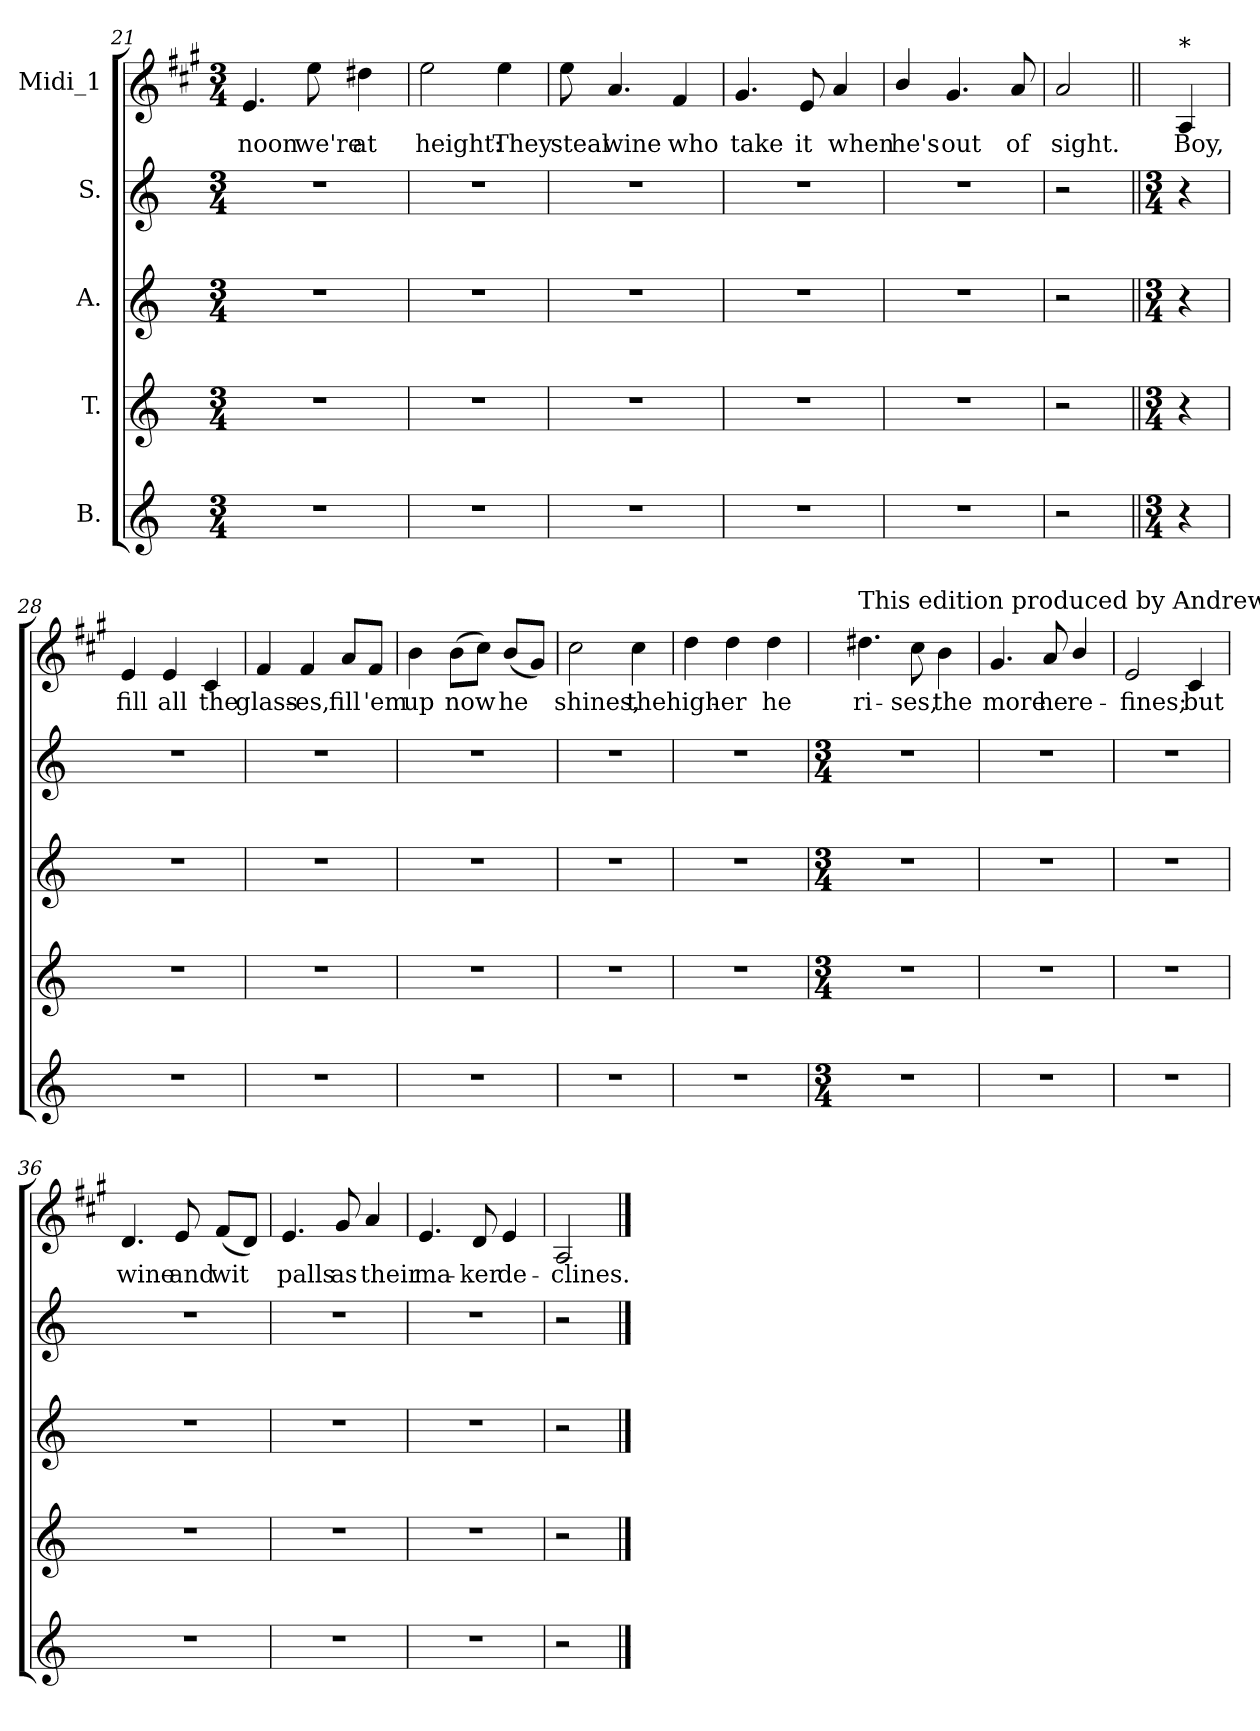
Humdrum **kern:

**kern	**kern	**kern	**kern	**kern	**text
*part5	*part4	*part3	*part2	*part1	*part1
*staff5	*staff4	*staff3	*staff2	*staff1	*staff1
*I"B.	*I"T.	*I"A.	*I"S.	*I"Midi_1	*
*clefG2	*clefG2	*clefG2	*clefG2	*clefG2	*
*k[]	*k[]	*k[]	*k[]	*k[f#c#g#]	*
*	*	*	*	*A:	*
*M3/4	*M3/4	*M3/4	*M3/4	*M3/4	*
=21	=21	=21	=21	=21	=21
!	!	!	!	!	!LO:LY:b
2.r	2.r	2.r	2.r	4.e/	noon
!	!	!	!	!	!LO:LY:b
.	.	.	.	8ee\	we're
!	!	!	!	!	!LO:LY:b
.	.	.	.	4dd#X\	at
=22	=22	=22	=22	=22	=22
!	!	!	!	!	!LO:LY:b
2.r	2.r	2.r	2.r	2ee\	height:
!	!	!	!	!	!LO:LY:b
.	.	.	.	4ee\	They
=23	=23	=23	=23	=23	=23
!	!	!	!	!	!LO:LY:b
2.r	2.r	2.r	2.r	8ee\	steal
!	!	!	!	!	!LO:LY:b
.	.	.	.	4.a/	wine
!	!	!	!	!	!LO:LY:b
.	.	.	.	4f#/	who
=24	=24	=24	=24	=24	=24
!	!	!	!	!	!LO:LY:b
2.r	2.r	2.r	2.r	4.g#/	take
!	!	!	!	!	!LO:LY:b
.	.	.	.	8e/	it
!	!	!	!	!	!LO:LY:b
.	.	.	.	4a/	when
=25	=25	=25	=25	=25	=25
!	!	!	!	!	!LO:LY:b
2.r	2.r	2.r	2.r	4b/	he's
!	!	!	!	!	!LO:LY:b
.	.	.	.	4.g#/	out
!	!	!	!	!	!LO:LY:b
.	.	.	.	8a/	of
=26	=26	=26	=26	=26	=26
!	!	!	!	!	!LO:LY:b
2r	2r	2r	2r	2a/	sight.
!!LO:PB:g=z
=27||	=27||	=27||	=27||	=27||	=27||
*M3/4	*M3/4	*M3/4	*M3/4	*	*
!	!	!	!	!LO:TX:a:t=*	!
!	!	!	!	!	!LO:LY:b
4r	4r	4r	4r	4A/	Boy,
=28	=28	=28	=28	=28	=28
!	!	!	!	!	!LO:LY:b
2.r	2.r	2.r	2.r	4e/	fill
!	!	!	!	!	!LO:LY:b
.	.	.	.	4e/	all
!	!	!	!	!	!LO:LY:b
.	.	.	.	4c#/	the
=29	=29	=29	=29	=29	=29
!	!	!	!	!	!LO:LY:b
2.r	2.r	2.r	2.r	4f#/	glass-
!	!	!	!	!	!LO:LY:b
.	.	.	.	4f#/	-es,
!	!	!	!	!	!LO:LY:b
.	.	.	.	8a/L	fill
!	!	!	!	!	!LO:LY:b
.	.	.	.	8f#/J	'em
=30	=30	=30	=30	=30	=30
!	!	!	!	!	!LO:LY:b
2.r	2.r	2.r	2.r	4b\	up
!	!	!	!	!	!LO:LY:b
.	.	.	.	(>8b\L	now
.	.	.	.	8cc#\J)	.
!	!	!	!	!	!LO:LY:b
.	.	.	.	(<8b/L	he
.	.	.	.	8g#/J)	.
=31	=31	=31	=31	=31	=31
!	!	!	!	!	!LO:LY:b
2.r	2.r	2.r	2.r	2cc#\	shines,
!	!	!	!	!	!LO:LY:b
.	.	.	.	4cc#\	the
=32	=32	=32	=32	=32	=32
!	!	!	!	!	!LO:LY:b
2.r	2.r	2.r	2.r	4dd\	high-
!	!	!	!	!	!LO:LY:b
.	.	.	.	4dd\	-er
!	!	!	!	!	!LO:LY:b
.	.	.	.	4dd\	he
!!LO:LB:g=z
=33	=33	=33	=33	=33	=33
*M3/4	*M3/4	*M3/4	*M3/4	*	*
!	!	!	!	!LO:TX:a:t=This edition produced by Andrew Sims 2015	!
!	!	!	!	!	!LO:LY:b
2.r	2.r	2.r	2.r	4.dd#X\	ri-
!	!	!	!	!	!LO:LY:b
.	.	.	.	8cc#\	-ses,
!	!	!	!	!	!LO:LY:b
.	.	.	.	4b\	the
=34	=34	=34	=34	=34	=34
!	!	!	!	!	!LO:LY:b
2.r	2.r	2.r	2.r	4.g#/	more
!	!	!	!	!	!LO:LY:b
.	.	.	.	8a/	he
!	!	!	!	!	!LO:LY:b
.	.	.	.	4b/	re-
=35	=35	=35	=35	=35	=35
!	!	!	!	!	!LO:LY:b
2.r	2.r	2.r	2.r	2e/	-fines;
!	!	!	!	!	!LO:LY:b
.	.	.	.	4c#/	but
=36	=36	=36	=36	=36	=36
!	!	!	!	!	!LO:LY:b
2.r	2.r	2.r	2.r	4.d/	wine
!	!	!	!	!	!LO:LY:b
.	.	.	.	8e/	and
!	!	!	!	!	!LO:LY:b
.	.	.	.	(<8f#/L	wit
.	.	.	.	8d/J)	.
=37	=37	=37	=37	=37	=37
!	!	!	!	!	!LO:LY:b
2.r	2.r	2.r	2.r	4.e/	palls
!	!	!	!	!	!LO:LY:b
.	.	.	.	8g#/	as
!	!	!	!	!	!LO:LY:b
.	.	.	.	4a/	their
=38	=38	=38	=38	=38	=38
!	!	!	!	!	!LO:LY:b
2.r	2.r	2.r	2.r	4.e/	ma-
!	!	!	!	!	!LO:LY:b
.	.	.	.	8d/	-ker
!	!	!	!	!	!LO:LY:b
.	.	.	.	4e/	de-
=39	=39	=39	=39	=39	=39
!	!	!	!	!	!LO:LY:b
2r	2r	2r	2r	2A/	-clines.
==	==	==	==	==	==
*-	*-	*-	*-	*-	*-
